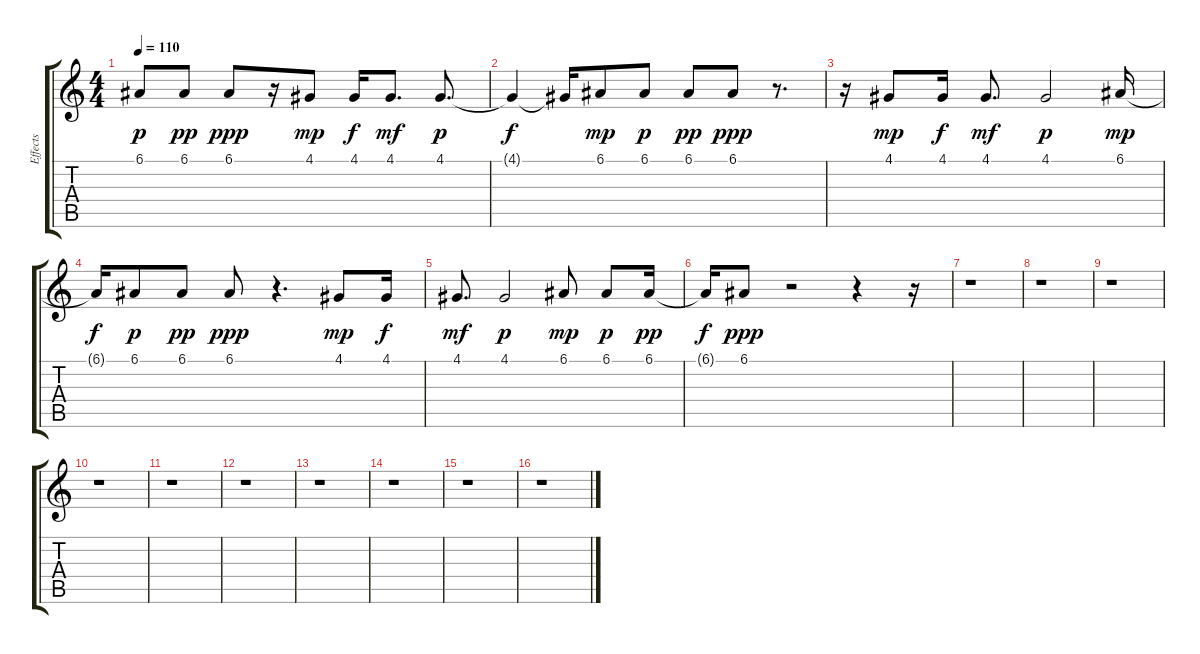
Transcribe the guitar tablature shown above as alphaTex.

\track ("Effects" "Effects") {instrument fx4atmosphere}
\staff {score tabs}
\tuning (E4 B3 G3 D3 A2 E2) {hide}
\ts (4 4)
\tempo 110
\clef g2
\ks c
6.1.8{dy p} 6.1.8{dy pp} 6.1.8{dy ppp} r.16 4.1.8{dy mp} 4.1.16{dy f} 4.1.8{d dy mf} 4.1.8{d dy p} |
4.1{t}.4{dy f} 4.1{t}.16 6.1.8{dy mp} 6.1.8{dy p} 6.1.8{dy pp} 6.1.8{dy ppp} r.8{d} |
r.16 4.1.8{dy mp} 4.1.16{dy f} 4.1.8{d dy mf} 4.1.2{dy p} 6.1.16{dy mp} |
6.1{t}.16{dy f} 6.1.8{dy p} 6.1.8{dy pp} 6.1.8{dy ppp} r.4{d} 4.1.8{dy mp} 4.1.16{dy f} |
4.1.8{d dy mf} 4.1.2{dy p} 6.1.8{dy mp} 6.1.8{dy p} 6.1.16{dy pp} |
6.1{t}.16{dy f} 6.1.8{dy ppp} r.2 r.4 r.16 |
r.1 |
r.1 |
r.1 |
r.1 |
r.1 |
r.1 |
r.1 |
r.1 |
r.1 |
r.1
